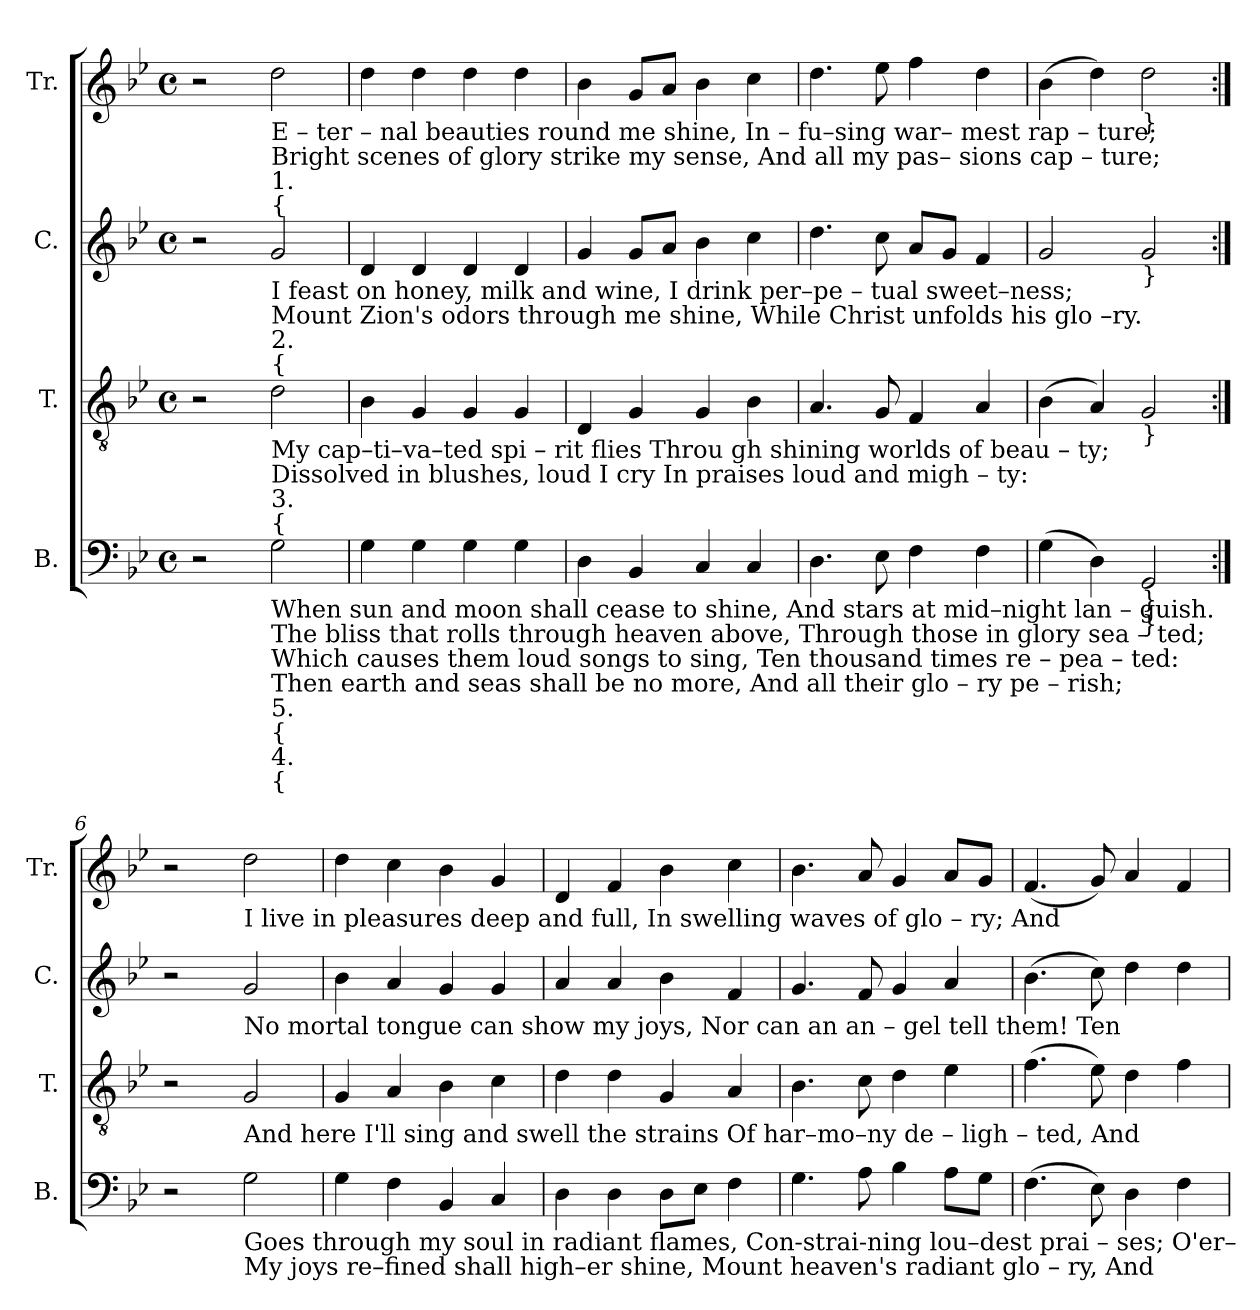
**kern	**kern	**kern	**kern
*part4	*part3	*part2	*part1
*staff4	*staff3	*staff2	*staff1
*I"B.	*I"T.	*I"C.	*I"Tr.
*I'B.	*I'T.	*I'C.	*I'Tr.
*clefF4	*clefGv2	*clefG2	*clefG2
*k[b-e-]	*k[b-e-]	*k[b-e-]	*k[b-e-]
*M4/4	*M4/4	*M4/4	*M4/4
*met(c)	*met(c)	*met(c)	*met(c)
*MM130	*MM130	*MM130	*MM130
=1	=1	=1	=1
2r	2r	2r	2r
!	!	!	!LO:TX:b:t=E – ter – nal   beauties round me shine,  In –  fu–sing  war– mest   rap – ture;
!	!	!	!LO:TX:b:t=Bright scenes of glory strike my sense,  And  all   my  pas– sions   cap – ture;
!	!	!	!LO:TX:b:t=1.
!	!	!	!LO:TX:b:t={
!	!	!LO:TX:b:t=I   feast  on  honey,  milk  and wine,   I   drink  per–pe  –  tual   sweet–ness;	!
!	!	!LO:TX:b:t=Mount Zion's odors through me shine,  While  Christ unfolds his  glo –ry.	!
!	!	!LO:TX:b:t=2.	!
!	!	!LO:TX:b:t={	!
!	!LO:TX:b:t=My   cap–ti–va–ted  spi – rit  flies  Throu gh shining worlds of beau  – ty;	!	!
!	!LO:TX:b:t=Dissolved  in  blushes,  loud  I  cry   In       praises   loud     and   migh  – ty&colon;	!	!
!	!LO:TX:b:t=3.	!	!
!	!LO:TX:b:t={	!	!
!LO:TX:b:t=When sun and moon shall cease to shine,  And  stars  at  mid–night  lan – guish.	!	!	!
!LO:TX:b:t=The bliss that rolls through heaven above,  Through those in glory  sea   –  ted;	!	!	!
!LO:TX:b:t=Which causes them loud songs to sing,  Ten   thousand  times  re  – pea   –  ted&colon;	!	!	!
!LO:TX:b:t=Then  earth  and  seas  shall  be  no  more,  And all  their  glo  –  ry    pe   –  rish;	!	!	!
!LO:TX:b:t=5.	!	!	!
!LO:TX:b:t={	!	!	!
!LO:TX:b:t=4.	!	!	!
!LO:TX:b:t={	!	!	!
2G!\	2d!\	2g!/	2dd!\
=2	=2	=2	=2
4G!\	4B-!\	4d!/	4dd!\
4G!\	4G!/	4d!/	4dd!\
4G!\	4G!/	4d!/	4dd!\
4G!\	4G!/	4d!/	4dd!\
=3	=3	=3	=3
4D!\	4D!/	4g!/	4b-!\
4BB-!/	4G!/	8g!/L	8g!/L
.	.	8a!/J	8a!/J
4C!/	4G!/	4b-!\	4b-!\
4C!/	4B-!\	4cc!\	4cc!\
=4	=4	=4	=4
4.D!\	4.A!/	4.dd!\	4.dd!\
8E-!\	8G!/	8cc!\	8ee-!\
4F!\	4F!/	8a!/L	4ff!\
.	.	8g!/J	.
4F!\	4A!/	4f!/	4dd!\
=5	=5	=5	=5
(4G!\	(4B-!\	2g!/	(4b-!\
4D!\)	4A!/)	.	4dd!\)
!	!	!	!LO:TX:b:t=}
!	!	!LO:TX:b:t=}	!
!	!LO:TX:b:t=}	!	!
!LO:TX:b:t=}	!	!	!
!LO:TX:b:t=}	!	!	!
2GG!/	2G!/	2g!/	2dd!\
=6:|!	=6:|!	=6:|!	=6:|!
2r	2r	2r	2r
!	!	!	!LO:TX:b:t=I    live in pleasures deep and full,     In     swelling  waves  of         glo    –    ry;   And
!	!	!LO:TX:b:t=No mortal tongue can show my joys,  Nor  can  an    an – gel        tell    them!   Ten	!
!	!LO:TX:b:t=And  here I'll sing and swell the strains  Of  har–mo–ny    de    –    ligh   –  ted,   And	!	!
!LO:TX:b:t=Goes through my soul in radiant flames,  Con-strai-ning lou–dest  prai  –  ses;   O'er–	!	!	!
!LO:TX:b:t=My  joys   re–fined  shall high–er  shine,  Mount  heaven's radiant  glo   –    ry,   And	!	!	!
2G!\	2G!/	2g!/	2dd!\
=7	=7	=7	=7
4G!\	4G!/	4b-!\	4dd!\
4F!\	4A!/	4a!/	4cc!\
4BB-!/	4B-!\	4g!/	4b-!\
4C!/	4c!\	4g!/	4g!/
=8	=8	=8	=8
4D!\	4d!\	4a!/	4d!/
4D!\	4d!\	4a!/	4f!/
8D!\L	4G!/	4b-!\	4b-!\
8E-!\J	.	.	.
4F!\	4A!/	4f!/	4cc!\
=9	=9	=9	=9
4.G!\	4.B-!\	4.g!/	4.b-!\
8A!\	8c!\	8f!/	8a!/
4B-!\	4d!\	4g!/	4g!/
8A!\L	4e-!\	4a!/	8a!/L
8G!\J	.	.	8g!/J
=10	=10	=10	=10
(4.F!\	(4.f!\	(4.b-!\	(4.f!/
8E-!\)	8e-!\)	8cc!\)	8g!/)
4D!\	4d!\	4dd!\	4a!/
4F!\	4f!\	4dd!\	4f!/
=	=	=	=
*-	*-	*-	*-
